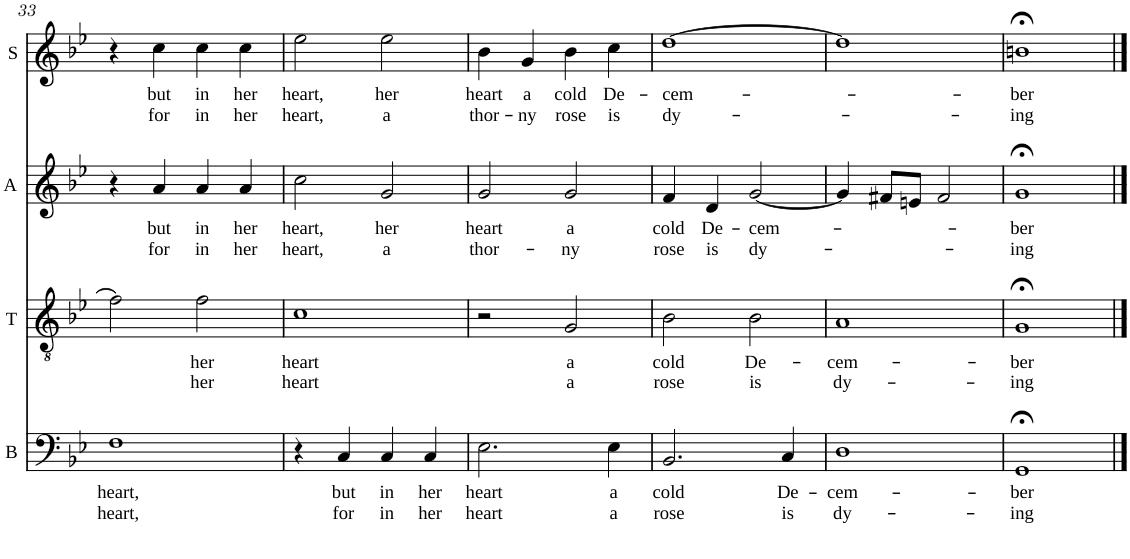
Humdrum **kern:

**kern	**text	**text	**kern	**text	**text	**kern	**text	**text	**kern	**text	**text
*part4	*part4	*part4	*part3	*part3	*part3	*part2	*part2	*part2	*part1	*part1	*part1
*staff4	*staff4	*staff4	*staff3	*staff3	*staff3	*staff2	*staff2	*staff2	*staff1	*staff1	*staff1
*I"Basse	*	*	*I"Tenor	*	*	*I"Alto	*	*	*I"Soprano	*	*
*I'B	*	*	*I'T	*	*	*I'A	*	*	*I'S	*	*
!!LO:PB:g=z
*clefF4	*	*	*clefGv2	*	*	*clefG2	*	*	*clefG2	*	*
*k[b-e-]	*	*	*k[b-e-]	*	*	*k[b-e-]	*	*	*k[b-e-]	*	*
*M4/4	*	*	*M4/4	*	*	*M4/4	*	*	*M4/4	*	*
*met(c|)	*	*	*met(c|)	*	*	*met(c|)	*	*	*met(c|)	*	*
=33	=33	=33	=33	=33	=33	=33	=33	=33	=33	=33	=33
!	!LO:LY:b	!LO:LY:b	!	!	!	!	!	!	!	!	!
1F	heart,	heart,	2f\]	.	.	4r	.	.	4r	.	.
!	!	!	!	!	!	!	!LO:LY:b	!LO:LY:b	!	!LO:LY:b	!LO:LY:b
.	.	.	.	.	.	4a/	but	for	4cc\	but	for
!	!	!	!	!LO:LY:b	!LO:LY:b	!	!LO:LY:b	!LO:LY:b	!	!LO:LY:b	!LO:LY:b
.	.	.	2f\	her	her	4a/	in	in	4cc\	in	in
!	!	!	!	!	!	!	!LO:LY:b	!LO:LY:b	!	!LO:LY:b	!LO:LY:b
.	.	.	.	.	.	4a/	her	her	4cc\	her	her
=34	=34	=34	=34	=34	=34	=34	=34	=34	=34	=34	=34
!	!	!	!	!LO:LY:b	!LO:LY:b	!	!LO:LY:b	!LO:LY:b	!	!LO:LY:b	!LO:LY:b
4r	.	.	1c	heart	heart	2cc\	heart,	heart,	2ee-\	heart,	heart,
!	!LO:LY:b	!LO:LY:b	!	!	!	!	!	!	!	!	!
4C/	but	for	.	.	.	.	.	.	.	.	.
!	!LO:LY:b	!LO:LY:b	!	!	!	!	!LO:LY:b	!LO:LY:b	!	!LO:LY:b	!LO:LY:b
4C/	in	in	.	.	.	2g/	her	a	2ee-\	her	a
!	!LO:LY:b	!LO:LY:b	!	!	!	!	!	!	!	!	!
4C/	her	her	.	.	.	.	.	.	.	.	.
=35	=35	=35	=35	=35	=35	=35	=35	=35	=35	=35	=35
!	!LO:LY:b	!LO:LY:b	!	!	!	!	!LO:LY:b	!LO:LY:b	!	!LO:LY:b	!LO:LY:b
2.E-\	heart	heart	2r	.	.	2g/	heart	thor-	4b-\	heart	thor-
!	!	!	!	!	!	!	!	!	!	!LO:LY:b	!LO:LY:b
.	.	.	.	.	.	.	.	.	4g/	a	-ny
!	!	!	!	!LO:LY:b	!LO:LY:b	!	!LO:LY:b	!LO:LY:b	!	!LO:LY:b	!LO:LY:b
.	.	.	2G/	a	a	2g/	a	-ny	4b-\	cold	rose
!	!LO:LY:b	!LO:LY:b	!	!	!	!	!	!	!	!LO:LY:b	!LO:LY:b
4E-\	a	a	.	.	.	.	.	.	4cc\	De-	is
=36	=36	=36	=36	=36	=36	=36	=36	=36	=36	=36	=36
!	!LO:LY:b	!LO:LY:b	!	!LO:LY:b	!LO:LY:b	!	!LO:LY:b	!LO:LY:b	!	!LO:LY:b	!LO:LY:b
2.BB-/	cold	rose	2B-\	cold	rose	4f/	cold	rose	[1dd	-cem-	dy-
!	!	!	!	!	!	!	!LO:LY:b	!LO:LY:b	!	!	!
.	.	.	.	.	.	4d/	De-	is	.	.	.
!	!	!	!	!LO:LY:b	!LO:LY:b	!	!LO:LY:b	!LO:LY:b	!	!	!
.	.	.	2B-\	De-	is	[2g/	-cem-	dy-	.	.	.
!	!LO:LY:b	!LO:LY:b	!	!	!	!	!	!	!	!	!
4C/	De-	is	.	.	.	.	.	.	.	.	.
=37	=37	=37	=37	=37	=37	=37	=37	=37	=37	=37	=37
!	!LO:LY:b	!LO:LY:b	!	!LO:LY:b	!LO:LY:b	!	!	!	!	!	!
1D	-cem-	dy-	1A	-cem-	dy-	4g/]	.	.	1dd]	.	.
.	.	.	.	.	.	8f#X/L	.	.	.	.	.
.	.	.	.	.	.	8en/J	.	.	.	.	.
.	.	.	.	.	.	2f#/	.	.	.	.	.
=38	=38	=38	=38	=38	=38	=38	=38	=38	=38	=38	=38
!	!LO:LY:b	!LO:LY:b	!	!LO:LY:b	!LO:LY:b	!	!LO:LY:b	!LO:LY:b	!	!LO:LY:b	!LO:LY:b
1GG;<	-ber	-ing	1G;<	-ber	-ing	1g;<	-ber	-ing	1bn;<	-ber	-ing
==	==	==	==	==	==	==	==	==	==	==	==
*-	*-	*-	*-	*-	*-	*-	*-	*-	*-	*-	*-
